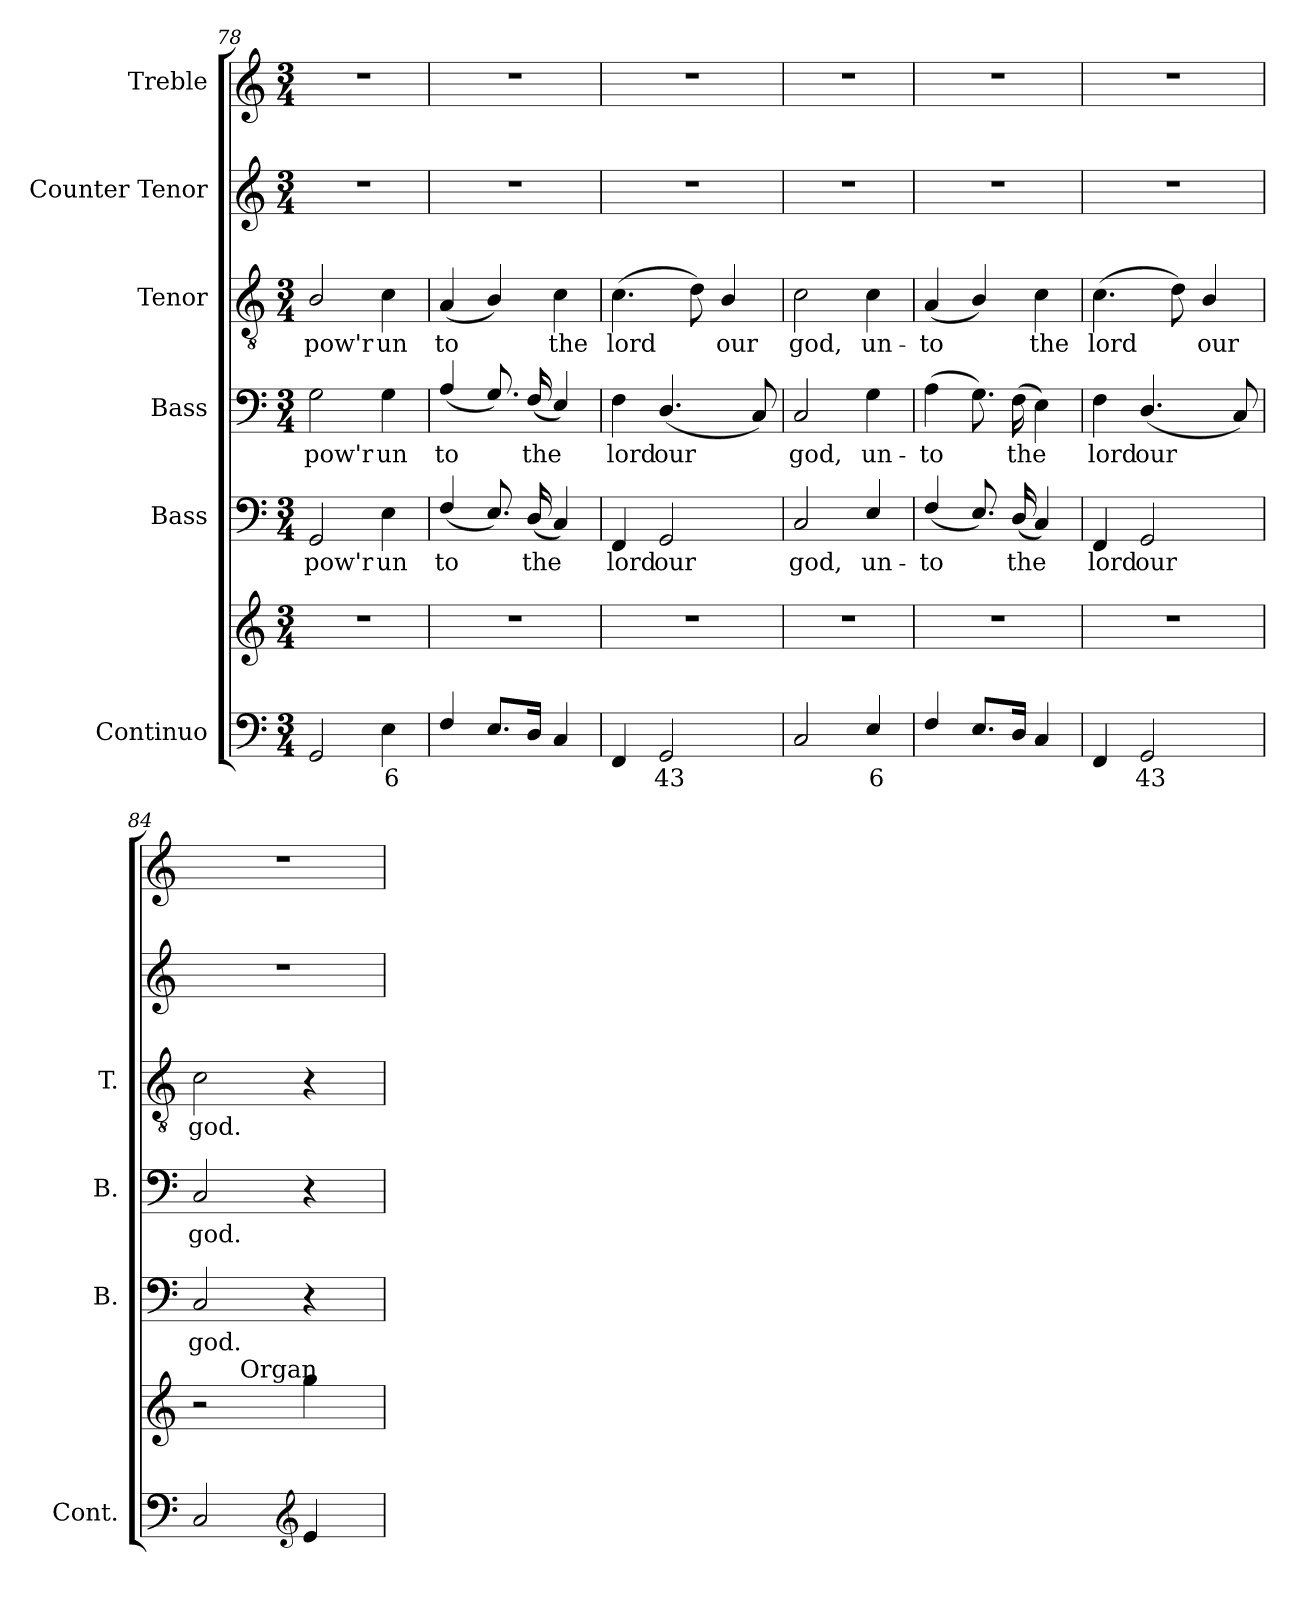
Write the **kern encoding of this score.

**kern	**text	**kern	**kern	**text	**kern	**text	**kern	**text	**kern	**kern
*part6	*part6	*part6	*part5	*part5	*part4	*part4	*part3	*part3	*part2	*part1
*staff7	*staff7	*staff6	*staff5	*staff5	*staff4	*staff4	*staff3	*staff3	*staff2	*staff1
*I"Continuo	*	*	*I"Bass	*	*I"Bass	*	*I"Tenor	*	*I"Counter Tenor	*I"Treble
*I'Cont.	*	*	*I'B.	*	*I'B.	*	*I'T.	*	*	*
*clefF4	*	*clefG2	*clefF4	*	*clefF4	*	*clefGv2	*	*clefG2	*clefG2
*	*	*	*	*	*	*	*ITrd7c12	*	*	*
*k[]	*	*k[]	*k[]	*	*k[]	*	*k[]	*	*k[]	*k[]
*C:	*	*C:	*C:	*	*C:	*	*C:	*	*C:	*C:
*M3/4	*	*M3/4	*M3/4	*	*M3/4	*	*M3/4	*	*M3/4	*M3/4
=78	=78	=78	=78	=78	=78	=78	=78	=78	=78	=78
!	!	!LO:N:vis=1	!	!	!	!	!	!	!	!
!	!	!	!	!LO:LY:b:color=#000000	!	!	!	!	!	!
!	!	!	!	!	!	!LO:LY:b:color=#000000	!	!	!	!
!	!	!	!	!	!	!	!	!LO:LY:b:color=#000000	!LO:N:vis=1	!LO:N:vis=1
2GGi/	.	2.r	2GGi/	pow'r	2Gi\	pow'r	2BBi/	pow'r	2.r	2.r
!	!LO:LY:b:color=#000000	!	!	!	!	!	!	!	!	!
!	!	!	!	!LO:LY:b:color=#000000	!	!	!	!	!	!
!	!	!	!	!	!	!LO:LY:b:color=#000000	!	!	!	!
!	!	!	!	!	!	!	!	!LO:LY:b:color=#000000	!	!
4Ei\	6	.	4Ei\	un	4Gi\	un	4Ci\	un	.	.
!!LO:PB:g=z
=79	=79	=79	=79	=79	=79	=79	=79	=79	=79	=79
!	!	!LO:N:vis=1	!	!	!	!	!	!	!	!
!	!	!	!	!LO:LY:b:color=#000000	!	!	!	!	!	!
!	!	!	!	!	!	!LO:LY:b:color=#000000	!	!	!	!
!	!	!	!	!	!	!	!	!LO:LY:b:color=#000000	!LO:N:vis=1	!LO:N:vis=1
4Fi/	.	2.r	(4Fi/	to	(4Ai/	to	(4AAi/	to	2.r	2.r
8.Ei/L	.	.	8.Ei/)	.	8.Gi/)	.	4BBi/)	.	.	.
!	!	!	!	!LO:LY:b:color=#000000	!	!	!	!	!	!
!	!	!	!	!	!	!LO:LY:b:color=#000000	!	!	!	!
16Di/Jk	.	.	(16Di/	the	(16Fi/	the	.	.	.	.
!	!	!	!	!	!	!	!	!LO:LY:b:color=#000000	!	!
4Ci/	.	.	4Ci/)	.	4Ei/)	.	4Ci\	the	.	.
=80	=80	=80	=80	=80	=80	=80	=80	=80	=80	=80
!	!	!LO:N:vis=1	!	!	!	!	!	!	!	!
!	!	!	!	!LO:LY:b:color=#000000	!	!	!	!	!	!
!	!	!	!	!	!	!LO:LY:b:color=#000000	!	!	!	!
!	!	!	!	!	!	!	!	!LO:LY:b:color=#000000	!LO:N:vis=1	!LO:N:vis=1
4FFi/	.	2.r	4FFi/	lord	4Fi\	lord	(4.Ci\	lord	2.r	2.r
!	!LO:LY:b:color=#000000	!	!	!	!	!	!	!	!	!
!	!	!	!	!LO:LY:b:color=#000000	!	!	!	!	!	!
!	!	!	!	!	!	!LO:LY:b:color=#000000	!	!	!	!
2GGi/	43	.	2GGi/	our	(4.Di/	our	.	.	.	.
.	.	.	.	.	.	.	8Di\)	.	.	.
!	!	!	!	!	!	!	!	!LO:LY:b:color=#000000	!	!
.	.	.	.	.	.	.	4BBi/	our	.	.
.	.	.	.	.	8Ci/)	.	.	.	.	.
=81	=81	=81	=81	=81	=81	=81	=81	=81	=81	=81
!	!	!LO:N:vis=1	!	!	!	!	!	!	!	!
!	!	!	!	!LO:LY:b:color=#000000	!	!	!	!	!	!
!	!	!	!	!	!	!LO:LY:b:color=#000000	!	!	!	!
!	!	!	!	!	!	!	!	!LO:LY:b:color=#000000	!LO:N:vis=1	!LO:N:vis=1
2Ci/	.	2.r	2Ci/	god,	2Ci/	god,	2Ci\	god,	2.r	2.r
!	!LO:LY:b:color=#000000	!	!	!	!	!	!	!	!	!
!	!	!	!	!LO:LY:b:color=#000000	!	!	!	!	!	!
!	!	!	!	!	!	!LO:LY:b:color=#000000	!	!	!	!
!	!	!	!	!	!	!	!	!LO:LY:b:color=#000000	!	!
4Ei/	6	.	4Ei/	un-	4Gi\	un-	4Ci\	un-	.	.
=82	=82	=82	=82	=82	=82	=82	=82	=82	=82	=82
!	!	!LO:N:vis=1	!	!	!	!	!	!	!	!
!	!	!	!	!LO:LY:b:color=#000000	!	!	!	!	!	!
!	!	!	!	!	!	!LO:LY:b:color=#000000	!	!	!	!
!	!	!	!	!	!	!	!	!LO:LY:b:color=#000000	!LO:N:vis=1	!LO:N:vis=1
4Fi/	.	2.r	(4Fi/	-to	(4Ai\	-to	(4AAi/	-to	2.r	2.r
8.Ei/L	.	.	8.Ei/)	.	8.Gi\)	.	4BBi/)	.	.	.
!	!	!	!	!LO:LY:b:color=#000000	!	!	!	!	!	!
!	!	!	!	!	!	!LO:LY:b:color=#000000	!	!	!	!
16Di/Jk	.	.	(16Di/	the	(16Fi\	the	.	.	.	.
!	!	!	!	!	!	!	!	!LO:LY:b:color=#000000	!	!
4Ci/	.	.	4Ci/)	.	4Ei\)	.	4Ci\	the	.	.
=83	=83	=83	=83	=83	=83	=83	=83	=83	=83	=83
!	!	!LO:N:vis=1	!	!	!	!	!	!	!	!
!	!	!	!	!LO:LY:b:color=#000000	!	!	!	!	!	!
!	!	!	!	!	!	!LO:LY:b:color=#000000	!	!	!	!
!	!	!	!	!	!	!	!	!LO:LY:b:color=#000000	!LO:N:vis=1	!LO:N:vis=1
4FFi/	.	2.r	4FFi/	lord	4Fi\	lord	(4.Ci\	lord	2.r	2.r
!	!LO:LY:b:color=#000000	!	!	!	!	!	!	!	!	!
!	!	!	!	!LO:LY:b:color=#000000	!	!	!	!	!	!
!	!	!	!	!	!	!LO:LY:b:color=#000000	!	!	!	!
2GGi/	43	.	2GGi/	our	(4.Di/	our	.	.	.	.
.	.	.	.	.	.	.	8Di\)	.	.	.
!	!	!	!	!	!	!	!	!LO:LY:b:color=#000000	!	!
.	.	.	.	.	.	.	4BBi/	our	.	.
.	.	.	.	.	8Ci/)	.	.	.	.	.
=84	=84	=84	=84	=84	=84	=84	=84	=84	=84	=84
!	!	!	!	!LO:LY:b:color=#000000	!	!	!	!	!	!
!	!	!	!	!	!	!LO:LY:b:color=#000000	!	!	!	!
!	!	!	!	!	!	!	!	!LO:LY:b:color=#000000	!LO:N:vis=1	!LO:N:vis=1
*	*	*^	*	*	*	*	*	*	*	*
2Ci/	.	2r	8ryy	2Ci/	god.	2Ci/	god.	2Ci\	god.	2.r	2.r
.	.	.	64ryy	.	.	.	.	.	.	.	.
.	.	.	256ryy	.	.	.	.	.	.	.	.
!	!	!	!LO:TX:a:t=Organ	!	!	!	!	!	!	!	!
.	.	.	2ryy	.	.	.	.	.	.	.	.
*clefG2	*	*	*	*	*	*	*	*	*	*	*
4ei/	.	4ggi\	.	4r	.	4r	.	4r	.	.	.
.	.	.	16ryy	.	.	.	.	.	.	.	.
.	.	.	32ryy	.	.	.	.	.	.	.	.
.	.	.	128.ryy	.	.	.	.	.	.	.	.
*	*	*v	*v	*	*	*	*	*	*	*	*
=	=	=	=	=	=	=	=	=	=	=
*-	*-	*-	*-	*-	*-	*-	*-	*-	*-	*-
